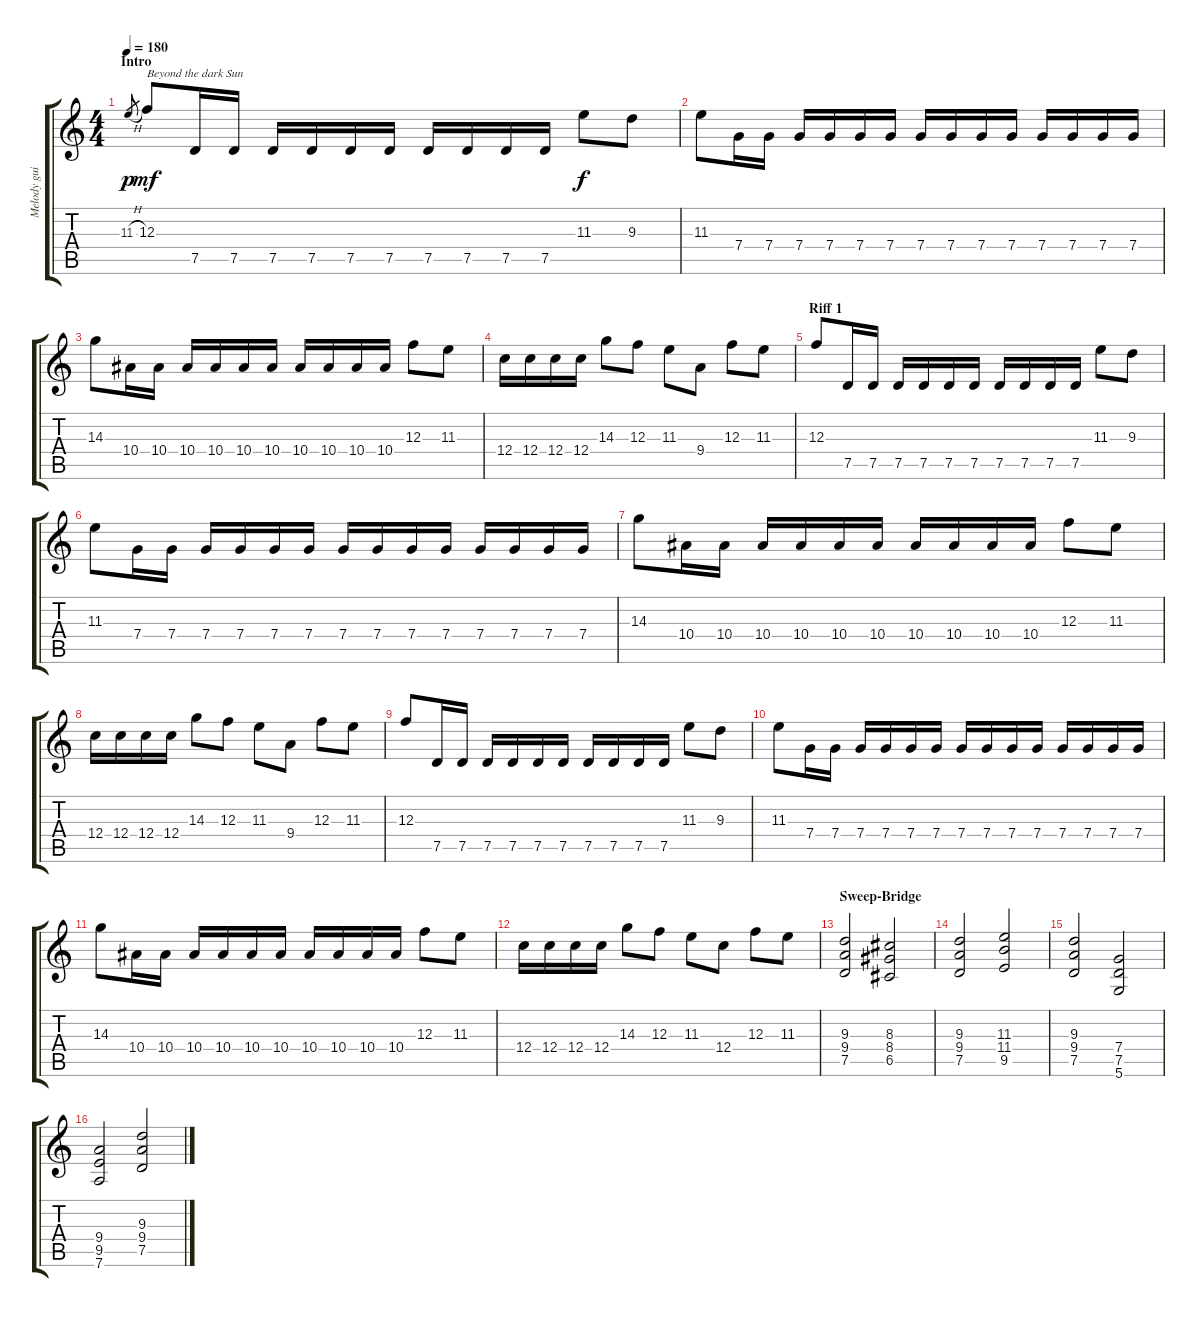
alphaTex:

\track ("Melody guitar" "Melody gui") {instrument distortionguitar}
\staff {score tabs}
\tuning (D4 A3 F3 C3 G2 D2) {hide}
\ts (4 4)
\section ("" "Intro")
\tempo 180
\clef g2
\ks c
11.3{h}.8{gr dy p instrument distortionguitar} 12.3.8{txt "Beyond the dark Sun               " dy mf} 7.5.16 7.5.16 7.5.16 7.5.16 7.5.16 7.5.16 7.5.16 7.5.16 7.5.16 7.5.16 11.3.8{dy f} 9.3.8 |
11.3.8 7.4.16 7.4.16 7.4.16 7.4.16 7.4.16 7.4.16 7.4.16 7.4.16 7.4.16 7.4.16 7.4.16 7.4.16 7.4.16 7.4.16 |
14.3.8 10.4.16 10.4.16 10.4.16 10.4.16 10.4.16 10.4.16 10.4.16 10.4.16 10.4.16 10.4.16 12.3.8 11.3.8 |
12.4.16 12.4.16 12.4.16 12.4.16 14.3.8 12.3.8 11.3.8 9.4.8 12.3.8 11.3.8 |
\section ("" "Riff 1")
12.3.8 7.5.16 7.5.16 7.5.16 7.5.16 7.5.16 7.5.16 7.5.16 7.5.16 7.5.16 7.5.16 11.3.8 9.3.8 |
11.3.8 7.4.16 7.4.16 7.4.16 7.4.16 7.4.16 7.4.16 7.4.16 7.4.16 7.4.16 7.4.16 7.4.16 7.4.16 7.4.16 7.4.16 |
14.3.8 10.4.16 10.4.16 10.4.16 10.4.16 10.4.16 10.4.16 10.4.16 10.4.16 10.4.16 10.4.16 12.3.8 11.3.8 |
12.4.16 12.4.16 12.4.16 12.4.16 14.3.8 12.3.8 11.3.8 9.4.8 12.3.8 11.3.8 |
12.3.8 7.5.16 7.5.16 7.5.16 7.5.16 7.5.16 7.5.16 7.5.16 7.5.16 7.5.16 7.5.16 11.3.8 9.3.8 |
11.3.8 7.4.16 7.4.16 7.4.16 7.4.16 7.4.16 7.4.16 7.4.16 7.4.16 7.4.16 7.4.16 7.4.16 7.4.16 7.4.16 7.4.16 |
14.3.8 10.4.16 10.4.16 10.4.16 10.4.16 10.4.16 10.4.16 10.4.16 10.4.16 10.4.16 10.4.16 12.3.8 11.3.8 |
12.4.16 12.4.16 12.4.16 12.4.16 14.3.8 12.3.8 11.3.8 12.4.8 12.3.8 11.3.8 |
\section ("" "Sweep-Bridge")
(9.3 9.4 7.5).2 (8.3 8.4 6.5).2 |
(9.3 9.4 7.5).2 (11.3 11.4 9.5).2 |
(9.3 9.4 7.5).2 (7.4 7.5 5.6).2 |
(9.4 9.5 7.6).2 (9.3 9.4 7.5).2
